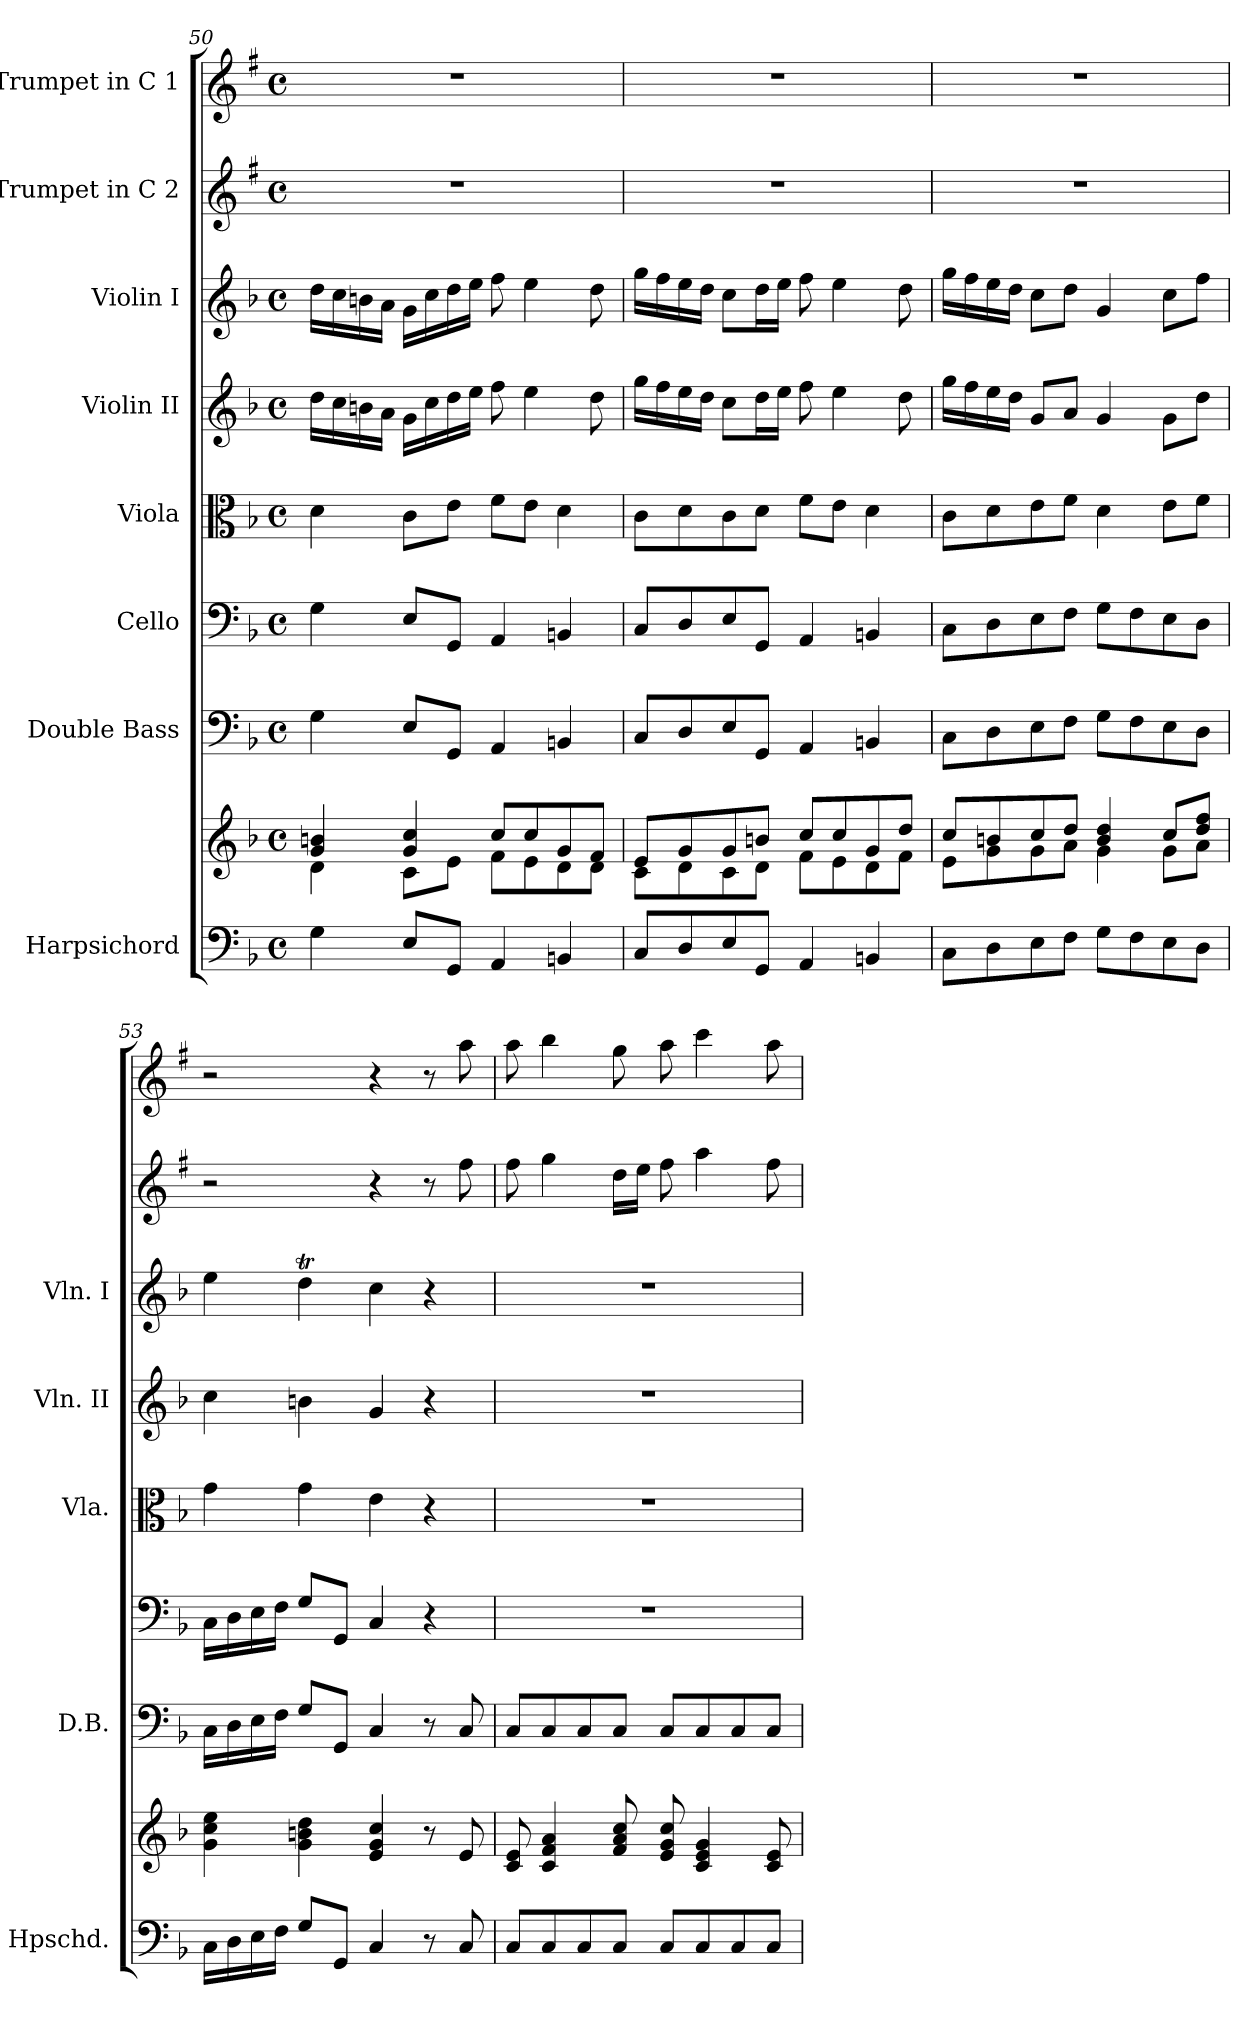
**kern	**kern	**kern	**kern	**kern	**kern	**kern	**kern	**kern
*part8	*part8	*part7	*part6	*part5	*part4	*part3	*part2	*part1
*staff9	*staff8	*staff7	*staff6	*staff5	*staff4	*staff3	*staff2	*staff1
*I"Harpsichord	*	*I"Double Bass	*I"Cello	*I"Viola	*I"Violin II	*I"Violin I	*I"Trumpet in C 2	*I"Trumpet in C 1
*I'Hpschd.	*	*I'D.B.	*	*I'Vla.	*I'Vln. II	*I'Vln. I	*	*
!!LO:PB:g=z
*clefF4	*clefG2	*clefF4	*clefF4	*clefC3	*clefG2	*clefG2	*clefG2	*clefG2
*	*	*ITrd7c12	*	*	*	*	*ITrd1c2	*ITrd1c2
*k[b-]	*k[b-]	*k[b-]	*k[b-]	*k[b-]	*k[b-]	*k[b-]	*k[b-]	*k[b-]
*F:	*F:	*F:	*F:	*F:	*F:	*F:	*F:	*F:
*M4/4	*M4/4	*M4/4	*M4/4	*M4/4	*M4/4	*M4/4	*M4/4	*M4/4
*met(c)	*met(c)	*met(c)	*met(c)	*met(c)	*met(c)	*met(c)	*met(c)	*met(c)
=50	=50	=50	=50	=50	=50	=50	=50	=50
*	*^	*	*	*	*	*	*	*
4G\	4g/ 4bn/	4d\	4GG\	4G\	4d\	16dd\LL	16dd\LL	1r	1r
.	.	.	.	.	.	16cc\	16cc\	.	.
.	.	.	.	.	.	16bn\	16bn\	.	.
.	.	.	.	.	.	16a\JJ	16a\JJ	.	.
8E/L	4g/ 4cc/	8c\L	8EE/L	8E/L	8c\L	16g\LL	16g\LL	.	.
.	.	.	.	.	.	16cc\	16cc\	.	.
8GG/J	.	8e\J	8GGG/J	8GG/J	8e\J	16dd\	16dd\	.	.
.	.	.	.	.	.	16ee\JJ	16ee\JJ	.	.
4AA/	8cc/L	8f\L	4AAA/	4AA/	8f\L	8ff\	8ff\	.	.
.	8cc/	8e\	.	.	8e\J	4ee\	4ee\	.	.
4BBn/	8g/	8d\	4BBBn/	4BBn/	4d\	.	.	.	.
.	8f/J	8d\J	.	.	.	8dd\	8dd\	.	.
!!LO:PB:g=z
=51	=51	=51	=51	=51	=51	=51	=51	=51	=51
8C/L	8e/L	8c\L	8CC/L	8C/L	8c\L	16gg\LL	16gg\LL	1r	1r
.	.	.	.	.	.	16ff\	16ff\	.	.
8D/	8g/	8d\	8DD/	8D/	8d\	16ee\	16ee\	.	.
.	.	.	.	.	.	16dd\JJ	16dd\JJ	.	.
8E/	8g/	8c\	8EE/	8E/	8c\	8cc\L	8cc\L	.	.
8GG/J	8bn/J	8d\J	8GGG/J	8GG/J	8d\J	16dd\L	16dd\L	.	.
.	.	.	.	.	.	16ee\JJ	16ee\JJ	.	.
4AA/	8cc/L	8f\L	4AAA/	4AA/	8f\L	8ff\	8ff\	.	.
.	8cc/	8e\	.	.	8e\J	4ee\	4ee\	.	.
4BBn/	8g/	8d\	4BBBn/	4BBn/	4d\	.	.	.	.
.	8dd/J	8f\J	.	.	.	8dd\	8dd\	.	.
=52	=52	=52	=52	=52	=52	=52	=52	=52	=52
8C\L	8cc/L	8e\L	8CC\L	8C\L	8c\L	16gg\LL	16gg\LL	1r	1r
.	.	.	.	.	.	16ff\	16ff\	.	.
8D\	8bn/	8g\	8DD\	8D\	8d\	16ee\	16ee\	.	.
.	.	.	.	.	.	16dd\JJ	16dd\JJ	.	.
8E\	8cc/	8g\	8EE\	8E\	8e\	8g/L	8cc\L	.	.
8F\J	8dd/J	8a\J	8FF\J	8F\J	8f\J	8a/J	8dd\J	.	.
8G\L	4b/ 4dd/	4g\	8GG\L	8G\L	4d\	4g/	4g/	.	.
8F\	.	.	8FF\	8F\	.	.	.	.	.
8E\	8cc/L	8g\L	8EE\	8E\	8e\L	8g\L	8cc\L	.	.
8D\J	8dd/ 8ff/J	8a\J	8DD\J	8D\J	8f\J	8dd\J	8ff\J	.	.
*	*v	*v	*	*	*	*	*	*	*
=53	=53	=53	=53	=53	=53	=53	=53	=53
16C\LL	4g\ 4cc\ 4ee\	16CC\LL	16C\LL	4g\	4cc\	4ee\	2r	2r
16D\	.	16DD\	16D\	.	.	.	.	.
16E\	.	16EE\	16E\	.	.	.	.	.
16F\JJ	.	16FF\JJ	16F\JJ	.	.	.	.	.
8G/L	4g\ 4bn\ 4dd\	8GG/L	8G/L	4g\	4bn\	4ddT\	.	.
8GG/J	.	8GGG/J	8GG/J	.	.	.	.	.
4C/	4e/ 4g/ 4cc/	4CC/	4C/	4e\	4g/	4cc\	4r	4r
8r	8r	8r	4r	4r	4r	4r	8r	8r
8C/	8e/	8CC/	.	.	.	.	8ee\	8gg\
!!LO:PB:g=z
=54	=54	=54	=54	=54	=54	=54	=54	=54
8C/L	8c/ 8e/	8CC/L	1r	1r	1r	1r	8ee\	8gg\
8C/	4c/ 4f/ 4a/	8CC/	.	.	.	.	4ff\	4aa\
8C/	.	8CC/	.	.	.	.	.	.
8C/J	8f/ 8a/ 8cc/	8CC/J	.	.	.	.	16cc\LL	8ff\
.	.	.	.	.	.	.	16dd\JJ	.
8C/L	8e/ 8g/ 8cc/	8CC/L	.	.	.	.	8ee\	8gg\
8C/	4c/ 4e/ 4g/	8CC/	.	.	.	.	4gg\	4bb-\
8C/	.	8CC/	.	.	.	.	.	.
8C/J	8c/ 8e/	8CC/J	.	.	.	.	8ee\	8gg\
=	=	=	=	=	=	=	=	=
*-	*-	*-	*-	*-	*-	*-	*-	*-
